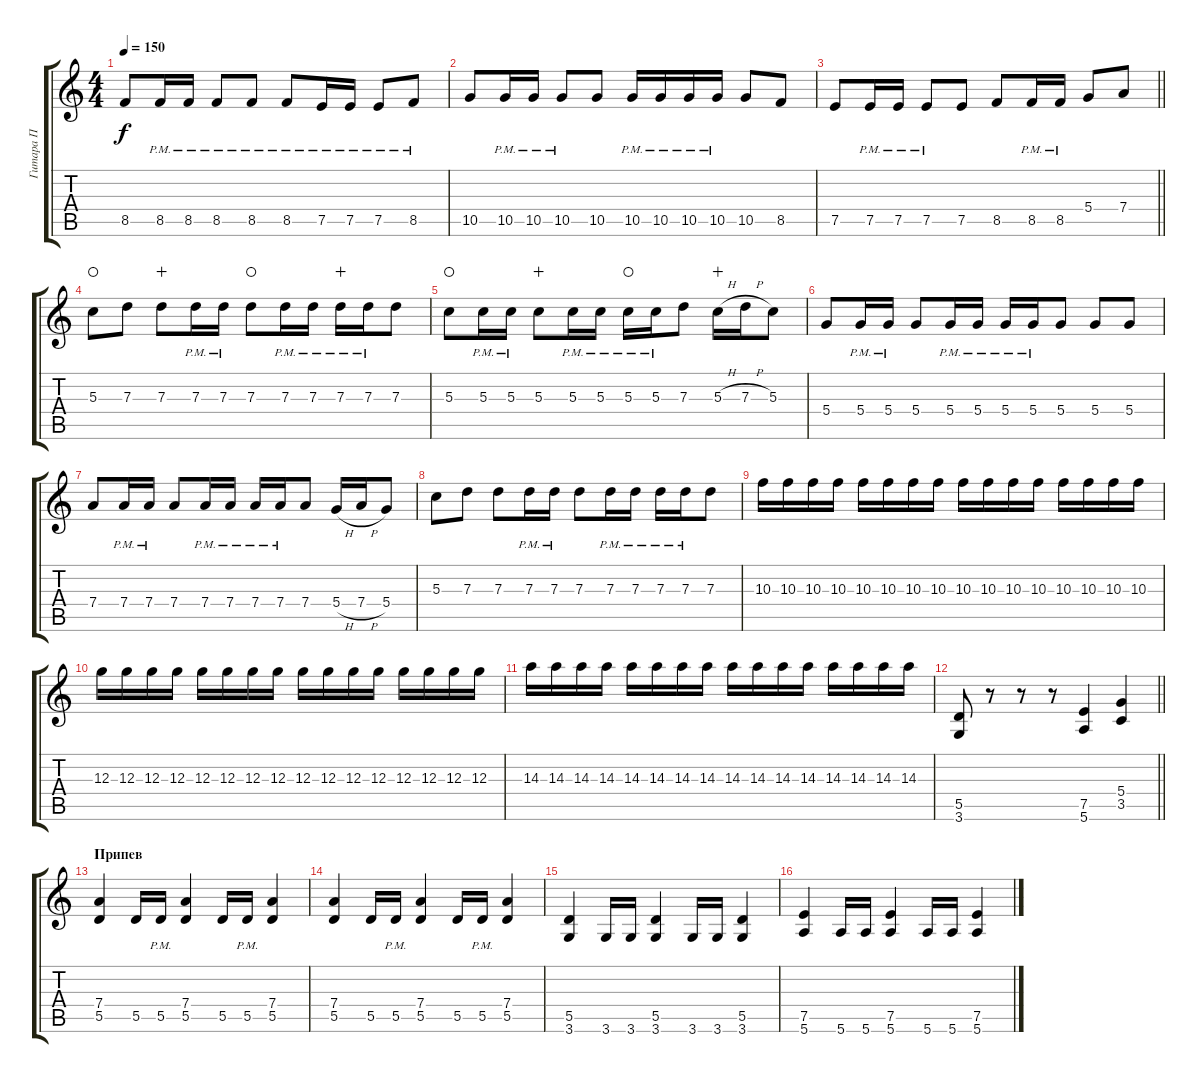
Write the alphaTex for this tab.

\track ("Гитара П" "Гитара П") {instrument distortionguitar}
\staff {score tabs}
\tuning (E4 B3 G3 D3 A2 E2) {hide}
\ts (4 4)
\tempo 150
\clef g2
\ks c
8.5.8{dy f} 8.5{pm}.16 8.5{pm}.16 8.5{pm}.8 8.5{pm}.8 8.5{pm}.8 7.5{pm}.16 7.5{pm}.16 7.5{pm}.8 8.5{pm}.8 |
10.5.8 10.5{pm}.16 10.5{pm}.16 10.5{pm}.8 10.5.8 10.5{pm}.16 10.5{pm}.16 10.5{pm}.16 10.5{pm}.16 10.5.8 8.5.8 |
\barLineRight lightlight
7.5.8 7.5{pm}.16 7.5{pm}.16 7.5{pm}.8 7.5.8 8.5.8 8.5{pm}.16 8.5{pm}.16 5.4.8 7.4.8 |
\section ("" " ")
5.3.8{waho} 7.3.8 7.3.8{wahc} 7.3{pm}.16 7.3{pm}.16 7.3.8{waho} 7.3{pm}.16 7.3{pm}.16 7.3{pm}.16{wahc} 7.3{pm}.16 7.3.8 |
5.3.8{waho} 5.3{pm}.16 5.3{pm}.16 5.3.8{wahc} 5.3{pm}.16 5.3{pm}.16 5.3{pm}.16{waho} 5.3{pm}.16 7.3.8 5.3{h}.16{wahc} 7.3{h}.16 5.3.8 |
5.4.8 5.4{pm}.16 5.4{pm}.16 5.4.8 5.4{pm}.16 5.4{pm}.16 5.4{pm}.16 5.4{pm}.16 5.4.8 5.4.8 5.4.8 |
7.4.8 7.4{pm}.16 7.4{pm}.16 7.4.8 7.4{pm}.16 7.4{pm}.16 7.4{pm}.16 7.4{pm}.16 7.4.8 5.4{h}.16 7.4{h}.16 5.4.8 |
5.3.8 7.3.8 7.3.8 7.3{pm}.16 7.3{pm}.16 7.3.8 7.3{pm}.16 7.3{pm}.16 7.3{pm}.16 7.3{pm}.16 7.3.8 |
10.3.16 10.3.16 10.3.16 10.3.16 10.3.16 10.3.16 10.3.16 10.3.16 10.3.16 10.3.16 10.3.16 10.3.16 10.3.16 10.3.16 10.3.16 10.3.16 |
12.3.16 12.3.16 12.3.16 12.3.16 12.3.16 12.3.16 12.3.16 12.3.16 12.3.16 12.3.16 12.3.16 12.3.16 12.3.16 12.3.16 12.3.16 12.3.16 |
14.3.16 14.3.16 14.3.16 14.3.16 14.3.16 14.3.16 14.3.16 14.3.16 14.3.16 14.3.16 14.3.16 14.3.16 14.3.16 14.3.16 14.3.16 14.3.16 |
\barLineRight lightlight
(5.5 3.6).8 r.8 r.8 r.8 (7.5 5.6).4 (5.4 3.5).4 |
\section ("" "Припев")
(7.4 5.5).4 5.5.16 5.5{pm}.16 (7.4 5.5).4 5.5.16 5.5{pm}.16 (7.4 5.5).4 |
(7.4 5.5).4 5.5.16 5.5{pm}.16 (7.4 5.5).4 5.5.16 5.5{pm}.16 (7.4 5.5).4 |
(5.5 3.6).4 3.6.16 3.6.16 (5.5 3.6).4 3.6.16 3.6.16 (5.5 3.6).4 |
(7.5 5.6).4 5.6.16 5.6.16 (7.5 5.6).4 5.6.16 5.6.16 (7.5 5.6).4
